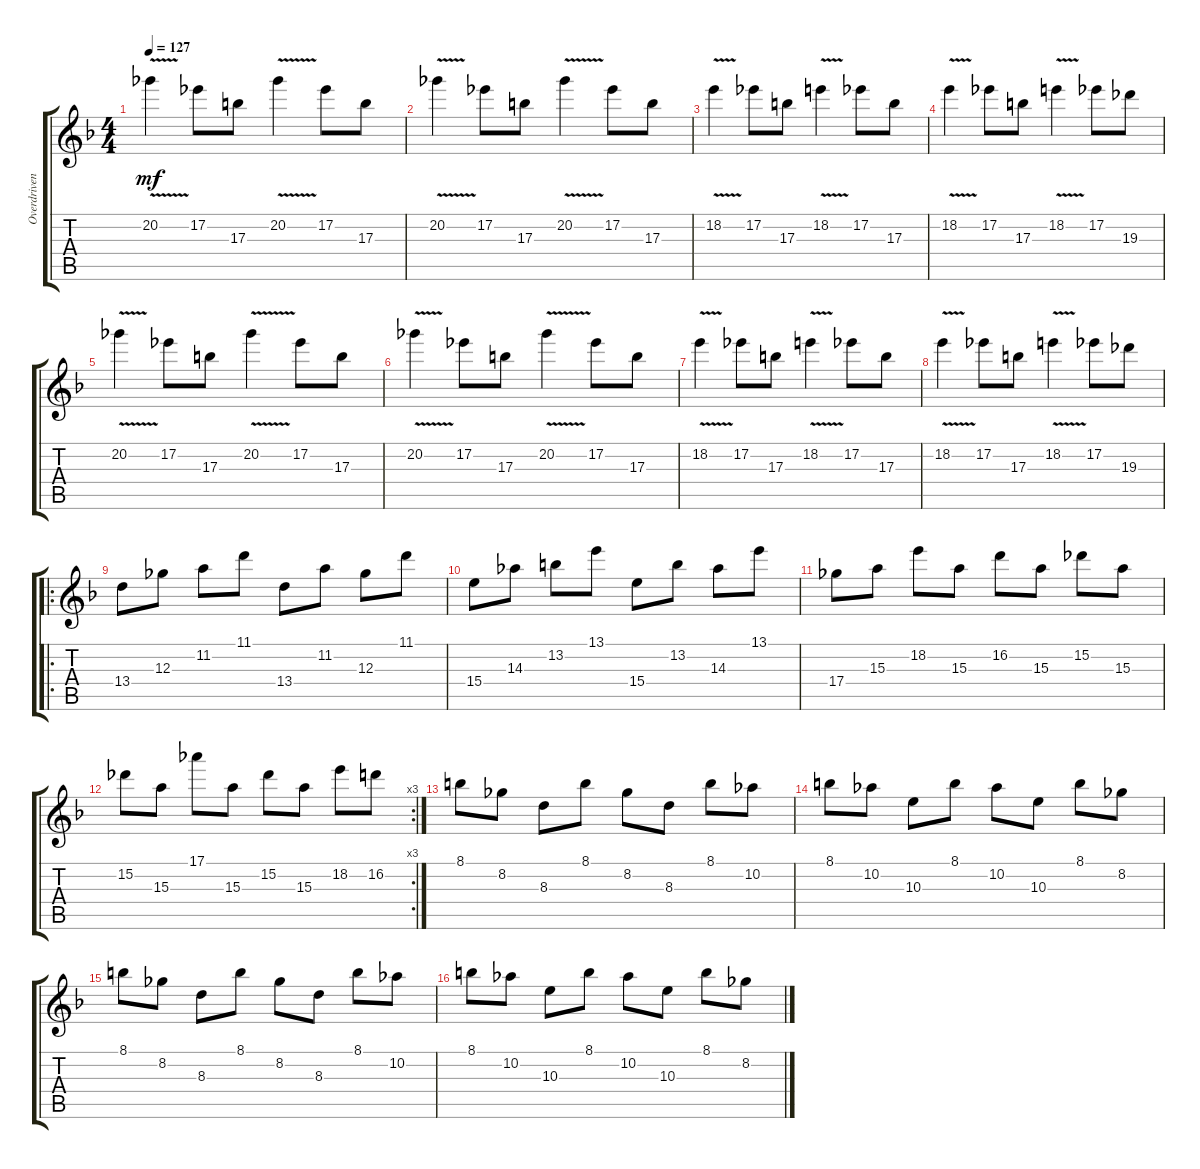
\track ("Overdriven Right" "Overdriven") {instrument overdrivenguitar}
\staff {score tabs}
\tuning (Eb4 Bb3 Gb3 Db3 Ab2 Eb2) {hide}
\ts (4 4)
\tempo 127
\clef g2
\ks f
20.2{v}.4{dy mf} 17.2.8 17.3.8 20.2{v}.4 17.2.8 17.3.8 |
20.2{v}.4 17.2.8 17.3.8 20.2{v}.4 17.2.8 17.3.8 |
18.2{v}.4 17.2.8 17.3.8 18.2{v}.4 17.2.8 17.3.8 |
18.2{v}.4 17.2.8 17.3.8 18.2{v}.4 17.2.8 19.3.8 |
20.2{v}.4 17.2.8 17.3.8 20.2{v}.4 17.2.8 17.3.8 |
20.2{v}.4 17.2.8 17.3.8 20.2{v}.4 17.2.8 17.3.8 |
18.2{v}.4 17.2.8 17.3.8 18.2{v}.4 17.2.8 17.3.8 |
18.2{v}.4 17.2.8 17.3.8 18.2{v}.4 17.2.8 19.3.8 |
\ro
13.4.8 12.3.8 11.2.8 11.1.8 13.4.8 11.2.8 12.3.8 11.1.8 |
15.4.8 14.3.8 13.2.8 13.1.8 15.4.8 13.2.8 14.3.8 13.1.8 |
17.4.8 15.3.8 18.2.8 15.3.8 16.2.8 15.3.8 15.2.8 15.3.8 |
\rc 3
15.2.8 15.3.8 17.1.8 15.3.8 15.2.8 15.3.8 18.2.8 16.2.8 |
8.1.8 8.2.8 8.3.8 8.1.8 8.2.8 8.3.8 8.1.8 10.2.8 |
8.1.8 10.2.8 10.3.8 8.1.8 10.2.8 10.3.8 8.1.8 8.2.8 |
8.1.8 8.2.8 8.3.8 8.1.8 8.2.8 8.3.8 8.1.8 10.2.8 |
8.1.8 10.2.8 10.3.8 8.1.8 10.2.8 10.3.8 8.1.8 8.2.8
